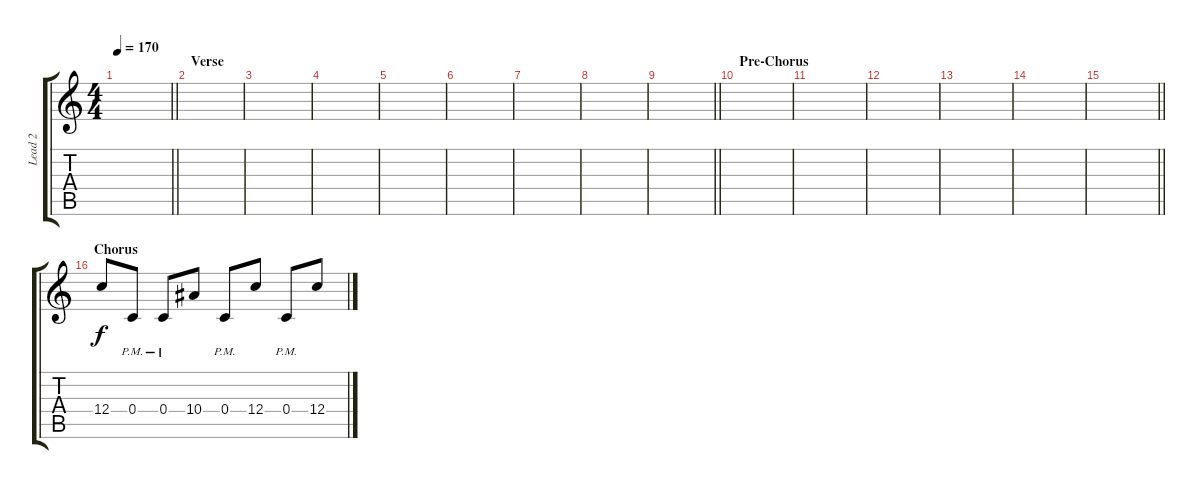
\track ("Lead 2" "Lead 2") {instrument distortionguitar}
\staff {score tabs}
\tuning (D4 A3 F3 C3 G2 C2) {hide}
\ts (4 4)
\tempo 170
\clef g2
\barLineRight lightlight
\ks c
|
\section ("" "Verse")
|
|
|
|
|
|
|
\barLineRight lightlight
|
\section ("" "Pre-Chorus")
|
|
|
|
|
\barLineRight lightlight
|
\section ("" "Chorus")
12.4.8 0.4{pm}.8 0.4{pm}.8 10.4.8 0.4{pm}.8 12.4.8 0.4{pm}.8 12.4.8
